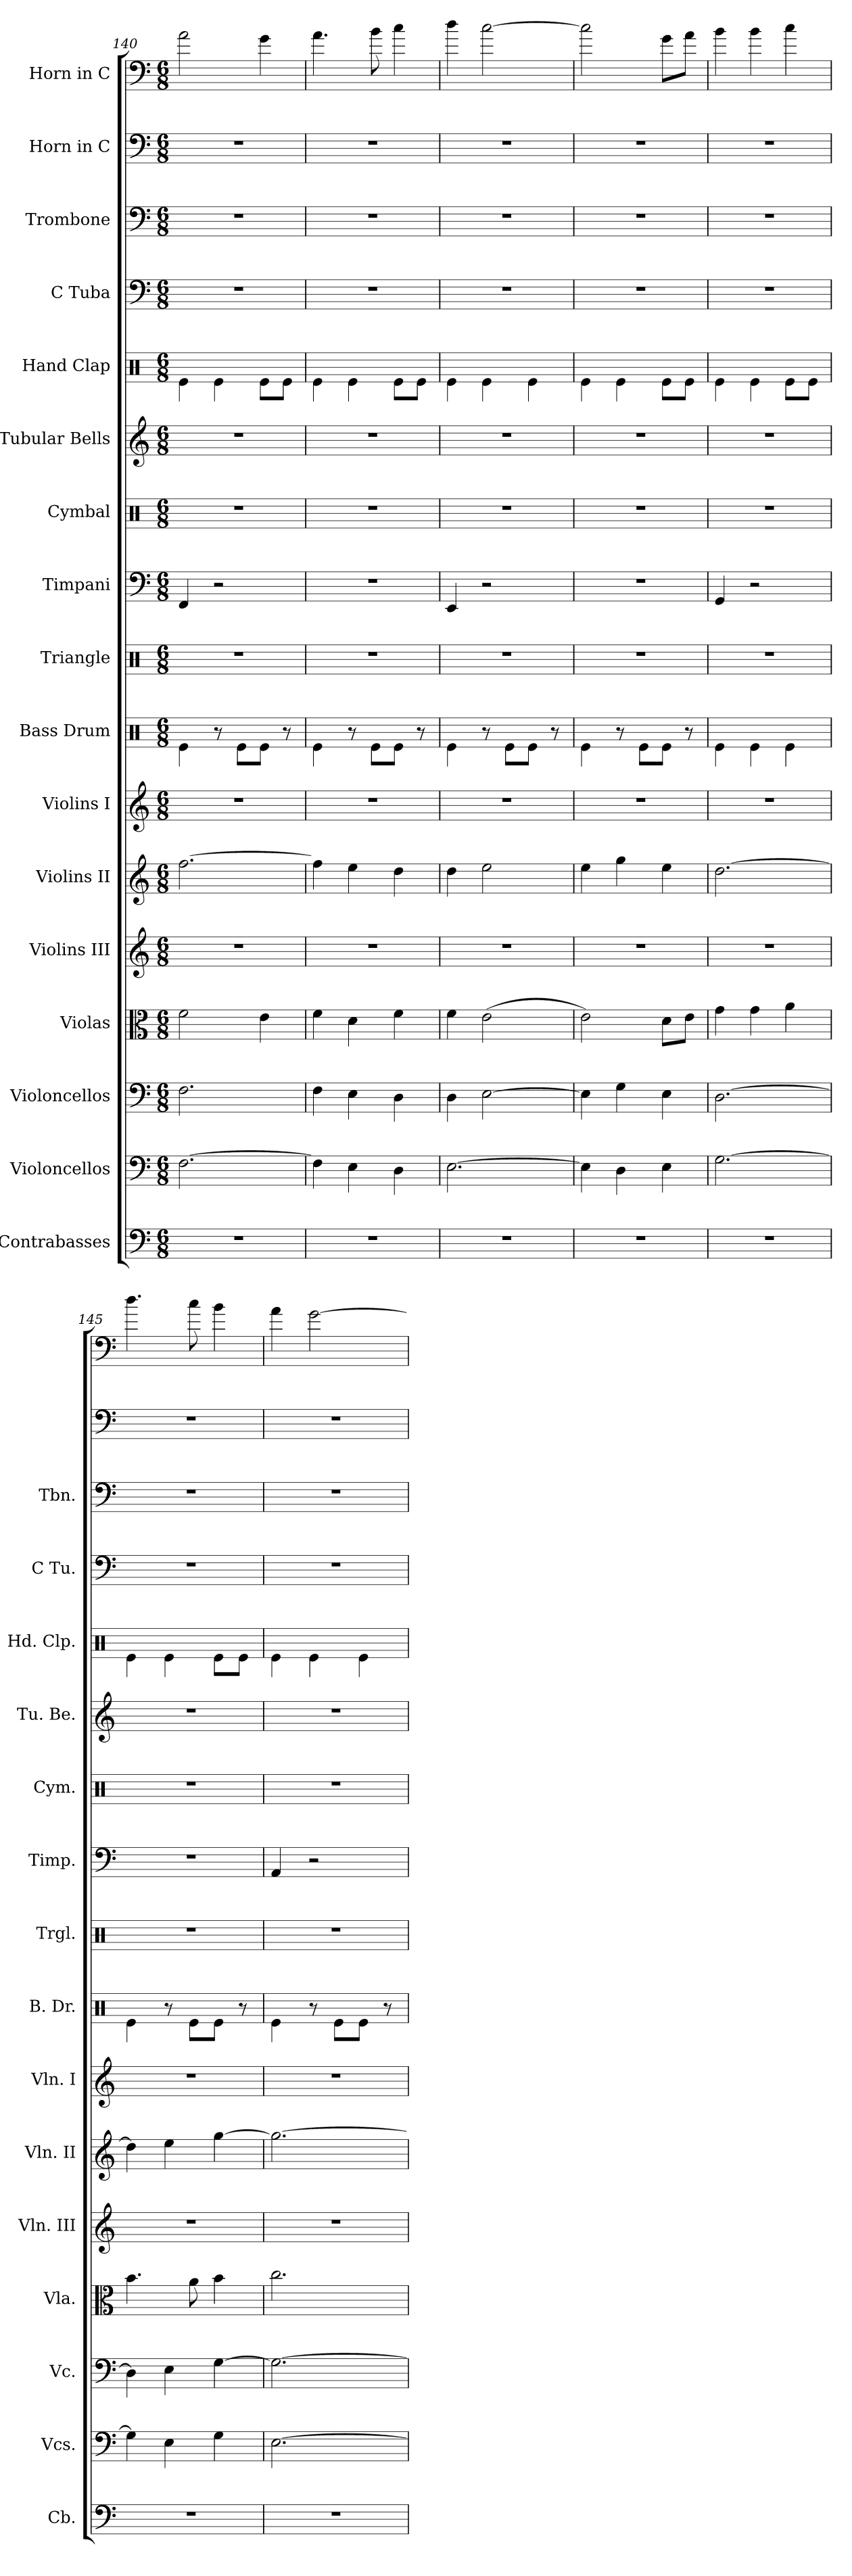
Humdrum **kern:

**kern	**kern	**kern	**kern	**kern	**kern	**kern	**kern	**kern	**kern	**kern	**kern	**kern	**kern	**kern	**kern	**kern
*part17	*part16	*part15	*part14	*part13	*part12	*part11	*part10	*part9	*part8	*part7	*part6	*part5	*part4	*part3	*part2	*part1
*staff17	*staff16	*staff15	*staff14	*staff13	*staff12	*staff11	*staff10	*staff9	*staff8	*staff7	*staff6	*staff5	*staff4	*staff3	*staff2	*staff1
*I"Contrabasses	*I"Violoncellos	*I"Violoncellos	*I"Violas	*I"Violins III	*I"Violins II	*I"Violins I	*I"Bass Drum	*I"Triangle	*I"Timpani	*I"Cymbal	*I"Tubular Bells	*I"Hand Clap	*I"C Tuba	*I"Trombone	*I"Horn in C	*I"Horn in C
*I'Cb.	*I'Vcs.	*I'Vc.	*I'Vla.	*I'Vln. III	*I'Vln. II	*I'Vln. I	*I'B. Dr.	*I'Trgl.	*I'Timp.	*I'Cym.	*I'Tu. Be.	*I'Hd. Clp.	*I'C Tu.	*I'Tbn.	*	*
*clefF4	*clefF4	*clefF4	*clefC3	*clefG2	*clefG2	*clefG2	*clefX	*clefX	*clefF4	*clefX	*clefG2	*clefX	*clefF4	*clefF4	*clefF4	*clefF4
*ITrd7c12	*	*	*	*	*	*	*	*	*	*	*	*	*	*	*ITrd7c12	*ITrd7c12
*k[]	*k[]	*k[]	*k[]	*k[]	*k[]	*k[]	*k[]	*k[]	*k[]	*k[]	*k[]	*k[]	*k[]	*k[]	*k[]	*k[]
*M6/8	*M6/8	*M6/8	*M6/8	*M6/8	*M6/8	*M6/8	*M6/8	*M6/8	*M6/8	*M6/8	*M6/8	*M6/8	*M6/8	*M6/8	*M6/8	*M6/8
=140	=140	=140	=140	=140	=140	=140	=140	=140	=140	=140	=140	=140	=140	=140	=140	=140
2.r	[2.F\	2.F\	2f\	2.r	[2.ff\	2.r	4Re\	2.r	4FF/	2.r	2.r	4Re\	2.r	2.r	2.r	2A\
.	.	.	.	.	.	.	8r	.	2r	.	.	4Re\	.	.	.	.
.	.	.	.	.	.	.	8Re\L	.	.	.	.	.	.	.	.	.
.	.	.	4e\	.	.	.	8Re\J	.	.	.	.	8Re\L	.	.	.	4G\
.	.	.	.	.	.	.	8r	.	.	.	.	8Re\J	.	.	.	.
!!LO:PB:g=z
=141	=141	=141	=141	=141	=141	=141	=141	=141	=141	=141	=141	=141	=141	=141	=141	=141
2.r	4F\]	4F\	4f\	2.r	4ff\]	2.r	4Re\	2.r	2.r	2.r	2.r	4Re\	2.r	2.r	2.r	4.A\
.	4E\	4E\	4d\	.	4ee\	.	8r	.	.	.	.	4Re\	.	.	.	.
.	.	.	.	.	.	.	8Re\L	.	.	.	.	.	.	.	.	8B\
.	4D\	4D\	4f\	.	4dd\	.	8Re\J	.	.	.	.	8Re\L	.	.	.	4c\
.	.	.	.	.	.	.	8r	.	.	.	.	8Re\J	.	.	.	.
=142	=142	=142	=142	=142	=142	=142	=142	=142	=142	=142	=142	=142	=142	=142	=142	=142
2.r	[2.E\	4D\	4f\	2.r	4dd\	2.r	4Re\	2.r	4EE/	2.r	2.r	4Re\	2.r	2.r	2.r	4d\
.	.	[2E\	(2e\	.	2ee\	.	8r	.	2r	.	.	4Re\	.	.	.	[2c\
.	.	.	.	.	.	.	8Re\L	.	.	.	.	.	.	.	.	.
.	.	.	.	.	.	.	8Re\J	.	.	.	.	4Re\	.	.	.	.
.	.	.	.	.	.	.	8r	.	.	.	.	.	.	.	.	.
=143	=143	=143	=143	=143	=143	=143	=143	=143	=143	=143	=143	=143	=143	=143	=143	=143
2.r	4E\]	4E\]	2e\)	2.r	4ee\	2.r	4Re\	2.r	2.r	2.r	2.r	4Re\	2.r	2.r	2.r	2c\]
.	4D\	4G\	.	.	4gg\	.	8r	.	.	.	.	4Re\	.	.	.	.
.	.	.	.	.	.	.	8Re\L	.	.	.	.	.	.	.	.	.
.	4E\	4E\	8d\L	.	4ee\	.	8Re\J	.	.	.	.	8Re\L	.	.	.	8G\L
.	.	.	8e\J	.	.	.	8r	.	.	.	.	8Re\J	.	.	.	8A\J
=144	=144	=144	=144	=144	=144	=144	=144	=144	=144	=144	=144	=144	=144	=144	=144	=144
2.r	[2.G\	[2.D\	4g\	2.r	[2.dd\	2.r	4Re\	2.r	4GG/	2.r	2.r	4Re\	2.r	2.r	2.r	4B\
.	.	.	4g\	.	.	.	4Re\	.	2r	.	.	4Re\	.	.	.	4B\
.	.	.	4a\	.	.	.	4Re\	.	.	.	.	8Re\L	.	.	.	4c\
.	.	.	.	.	.	.	.	.	.	.	.	8Re\J	.	.	.	.
=145	=145	=145	=145	=145	=145	=145	=145	=145	=145	=145	=145	=145	=145	=145	=145	=145
2.r	4G\]	4D\]	4.b\	2.r	4dd\]	2.r	4Re\	2.r	2.r	2.r	2.r	4Re\	2.r	2.r	2.r	4.d\
.	4E\	4E\	.	.	4ee\	.	8r	.	.	.	.	4Re\	.	.	.	.
.	.	.	8a\	.	.	.	8Re\L	.	.	.	.	.	.	.	.	8c\
.	4G\	[4G\	4b\	.	[4gg\	.	8Re\J	.	.	.	.	8Re\L	.	.	.	4B\
.	.	.	.	.	.	.	8r	.	.	.	.	8Re\J	.	.	.	.
=146	=146	=146	=146	=146	=146	=146	=146	=146	=146	=146	=146	=146	=146	=146	=146	=146
2.r	[2.E\	2.G\_	2.cc\	2.r	2.gg\_	2.r	4Re\	2.r	4AA/	2.r	2.r	4Re\	2.r	2.r	2.r	4A\
.	.	.	.	.	.	.	8r	.	2r	.	.	4Re\	.	.	.	[2G\
.	.	.	.	.	.	.	8Re\L	.	.	.	.	.	.	.	.	.
.	.	.	.	.	.	.	8Re\J	.	.	.	.	4Re\	.	.	.	.
.	.	.	.	.	.	.	8r	.	.	.	.	.	.	.	.	.
=	=	=	=	=	=	=	=	=	=	=	=	=	=	=	=	=
*-	*-	*-	*-	*-	*-	*-	*-	*-	*-	*-	*-	*-	*-	*-	*-	*-
